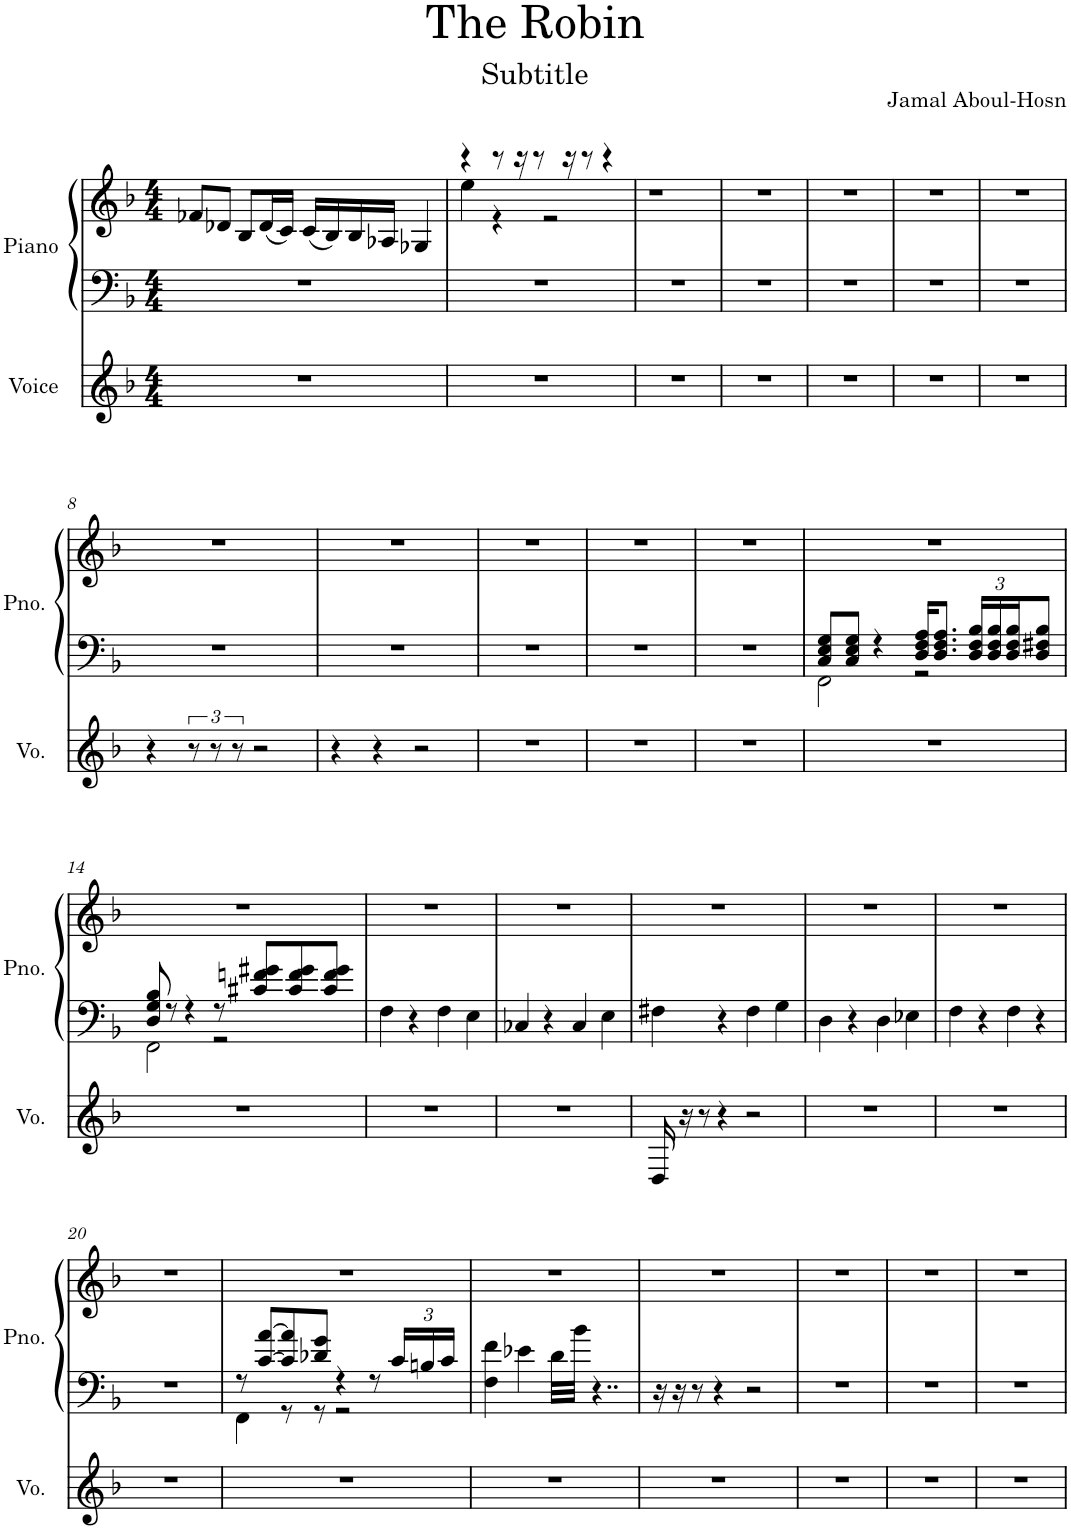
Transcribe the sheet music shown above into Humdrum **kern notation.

**kern	**kern	**kern
*part2	*part1	*part1
*staff3	*staff2	*staff1
*I"Voice	*I"Piano	*
*I'Vo.	*I'Pno.	*
*clefG2	*clefF4	*clefG2
*k[b-]	*k[b-]	*k[b-]
*M4/4	*M4/4	*M4/4
=1	=1	=1
1r	1r	8f-X/L
.	.	8d-X/J
.	.	8B-/L
.	.	(16d-/L
.	.	16c/JJ)
.	.	(16c/LL
.	.	16B-/)
.	.	16B-/
.	.	16A-X/JJ
.	.	4G-X/
=2	=2	=2
*	*	*^
1r	1r	4r	4ee\
.	.	8r	4r
.	.	16r	.
.	.	8r	.
.	.	.	2r
.	.	16r	.
.	.	8r	.
.	.	4r	.
*	*	*v	*v
=3	=3	=3
1r	1r	1r
=4	=4	=4
1r	1r	1r
=5	=5	=5
1r	1r	1r
=6	=6	=6
1r	1r	1r
=7	=7	=7
1r	1r	1r
!!LO:LB:g=z
=8	=8	=8
4r	1r	1r
4r	.	.
2r	.	.
=9	=9	=9
4r	1r	1r
4r	.	.
2r	.	.
=10	=10	=10
1r	1r	1r
=11	=11	=11
1r	1r	1r
=12	=12	=12
1r	1r	1r
=13	=13	=13
*	*^	*
1r	8C/ 8E/ 8G/L	2FF\	1r
.	8C/ 8E/ 8G/J	.	.
.	4r	.	.
.	16D/ 16F/ 16A/KL	2r	.
.	8.D/ 8.F/ 8.A/J	.	.
*	*Xbrackettup	*	*
.	24D/ 24F/ 24B-/LL	.	.
.	24D/ 24F/ 24B-/	.	.
.	24D/ 24F/ 24B-/J	.	.
.	8D/ 8F#X/ 8B-/J	.	.
!!LO:LB:g=z
=14	=14	=14	=14
1r	8D/ 8G/ 8B-/	2FF\	1r
.	8r	.	.
.	4r	.	.
.	8r	2r	.
.	8c#X/ 8fn/ 8g#X/L	.	.
.	8c#/ 8f/ 8g#/	.	.
.	8c#/ 8f/ 8g#/J	.	.
*	*v	*v	*
=15	=15	=15
1r	4F\	1r
.	4r	.
.	4F\	.
.	4E\	.
=16	=16	=16
1r	4C-X/	1r
.	4r	.
.	4C-/	.
.	4E\	.
=17	=17	=17
16D/	4F#X\	1r
16r	.	.
8r	.	.
4r	4r	.
2r	4F#\	.
.	4G\	.
=18	=18	=18
1r	4D\	1r
.	4r	.
.	4D\	.
.	4E-X\	.
=19	=19	=19
1r	4F\	1r
.	4r	.
.	4F\	.
.	4r	.
!!LO:LB:g=z
=20	=20	=20
1r	1r	1r
=21	=21	=21
*	*^	*
1r	8r	4FF\	1r
.	[8c/ [8a/L	.	.
.	8c/] 8a/]	8r	.
.	8d-X/ 8g/J	8r	.
.	4r	2r	.
.	8r	.	.
.	24c/LL	.	.
.	24Bn/	.	.
.	24c/JJ	.	.
*	*v	*v	*
=22	=22	=22
1r	4F\ 4f\	1r
.	4e-X\	.
.	32d\LLL	.
.	32b-\JJJ	.
.	4..r	.
=23	=23	=23
1r	16r	1r
.	16r	.
.	8r	.
.	4r	.
.	2r	.
=24	=24	=24
1r	1r	1r
=25	=25	=25
1r	1r	1r
=26	=26	=26
1r	1r	1r
=	=	=
*-	*-	*-
